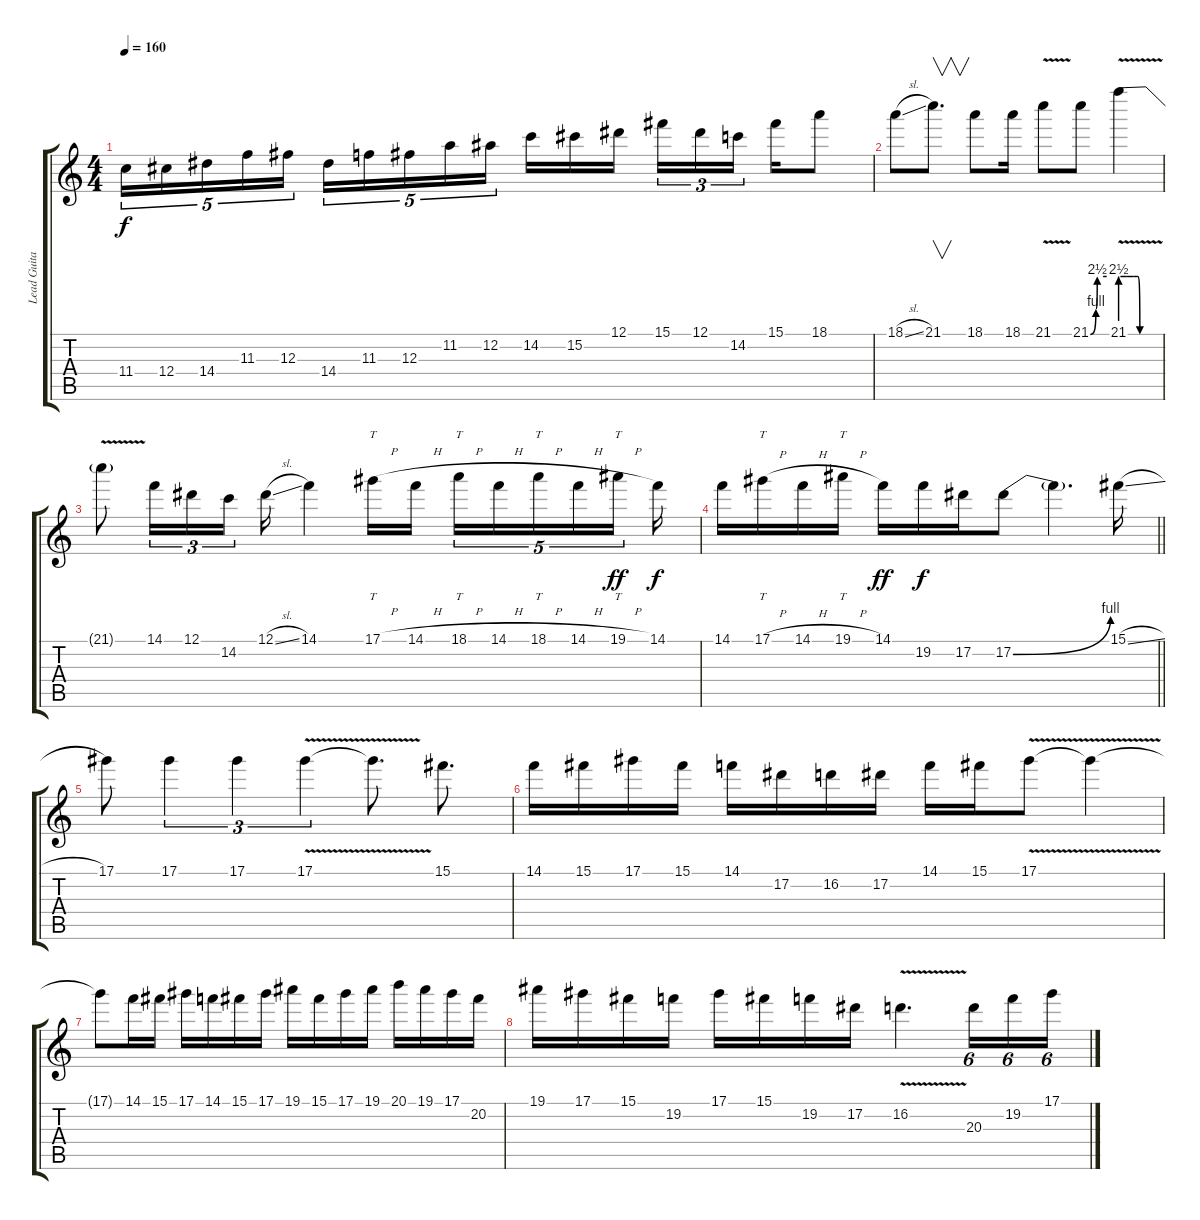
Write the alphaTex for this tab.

\track ("Lead Guitar" "Lead Guita") {instrument overdrivenguitar}
\staff {score tabs}
\tuning (Eb4 Bb3 Gb3 Db3 Ab2 Eb2) {hide}
\ts (4 4)
\tempo 160
\clef g2
\ks c
11.4.16{tu (5 4) dy f} 12.4.16{tu (5 4)} 14.4.16{tu (5 4)} 11.3.16{tu (5 4)} 12.3.16{tu (5 4)} 14.4.16{tu (5 4)} 11.3.16{tu (5 4)} 12.3.16{tu (5 4)} 11.2.16{tu (5 4)} 12.2.16{tu (5 4)} 14.2.16 15.2.16 12.1.16{beam splitsecondary} 15.1.16{tu (3 2)} 12.1.16{tu (3 2)} 14.2.16{tu (3 2) beam splitsecondary} 15.1.16 18.1.8 |
18.1{sl}.8 21.1.8{v d} 18.1.8 18.1.16 21.1{v}.8 21.1{be (custom 0 0 20 4 25 10 60 10)}.8 21.1{be (custom 0 10 10 10 20 10 27 10 30 0 60 0) v}.4 |
21.1{t}.8 14.1.16{tu (3 2)} 12.1.16{tu (3 2)} 14.2.16{tu (3 2)} 12.1{sl}.16 14.1.4 17.1{h}.16{tt} 14.1{h}.16{beam splitsecondary} 18.1{h}.16{tt tu (5 4)} 14.1{h}.16{tu (5 4)} 18.1{h}.16{tt tu (5 4)} 14.1{h}.16{tu (5 4)} 19.1{h}.16{tt tu (5 4) dy ff beam splitsecondary} 14.1.16{dy f} |
\barLineRight lightlight
14.1.16 17.1{h}.16{tt} 14.1{h}.16 19.1{h}.16{tt} 14.1.16{dy ff} 19.2.16{dy f} 17.2.16 17.2{be (bend 0 0 60 4)}.8 17.2{t}.4{d} 15.1{sl}.16 |
\section ("" "")
17.1.8 17.1.4{tu (3 2)} 17.1.4{tu (3 2)} 17.1{v}.4{tu (3 2)} 17.1{t}.8{d} 15.1.8{d} |
14.1.16 15.1.16 17.1.16 15.1.16 14.1.16 17.2.16 16.2.16 17.2.16 14.1.16 15.1.16 17.1{v}.8 17.1{t}.4 |
17.1{t}.8 14.1.16 15.1.16 17.1.16 14.1.16 15.1.16 17.1.16 19.1.16 15.1.16 17.1.16 19.1.16 20.1.16 19.1.16 17.1.16 20.2.16 |
19.1.16 17.1.16 15.1.16 19.2.16 17.1.16 15.1.16 19.2.16 17.2.16 16.2{v}.4{d} 20.3.16{tu (6 4)} 19.2.16{tu (6 4)} 17.1.16{tu (6 4)}
